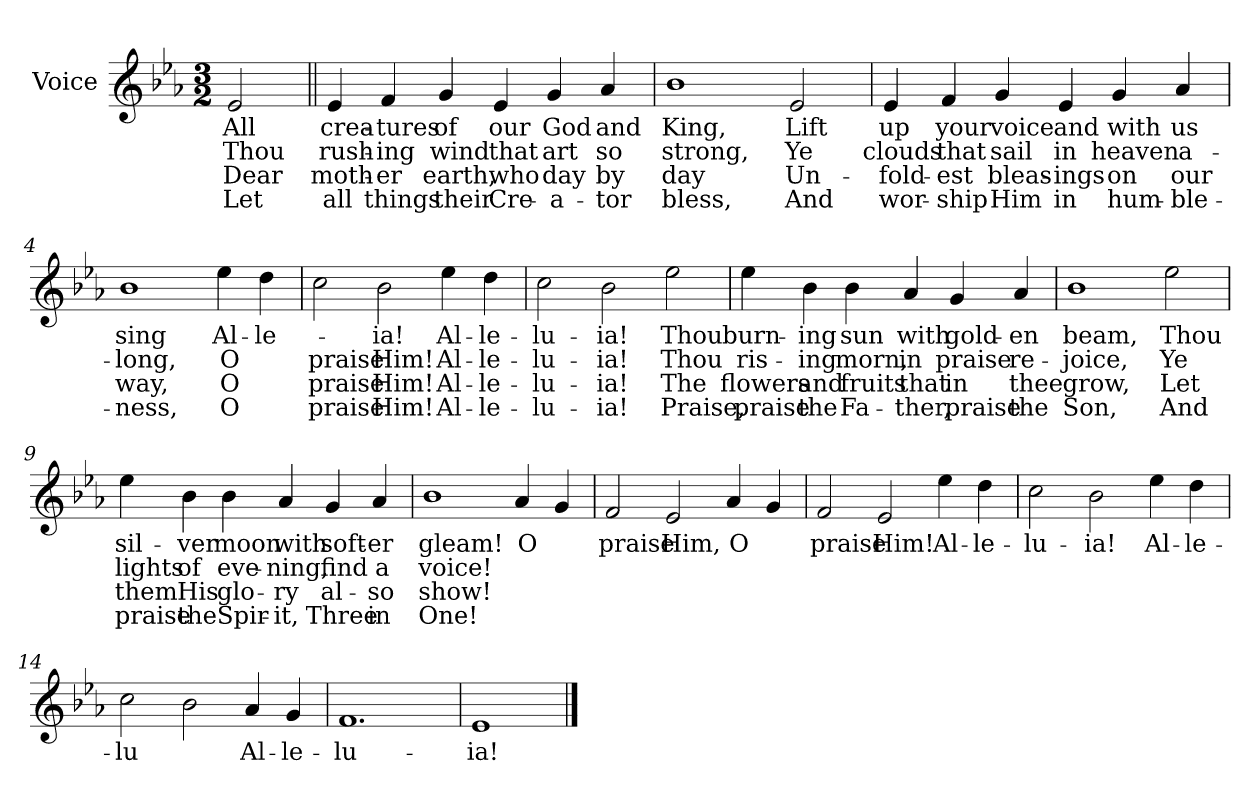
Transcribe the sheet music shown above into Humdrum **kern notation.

**kern	**text	**text	**text	**text
*part1	*part1	*part1	*part1	*part1
*staff1	*staff1	*staff1	*staff1	*staff1
*I"Voice	*	*	*	*
*I'V.	*	*	*	*
*clefG2	*	*	*	*
*k[b-e-a-]	*	*	*	*
*E-:	*	*	*	*
*M3/2	*	*	*	*
=0X0	=0X0	=0X0	=0X0	=0X0
!	!LO:LY:b	!LO:LY:b	!LO:LY:b	!LO:LY:b
2e-/	All	Thou	Dear	Let
=1||	=1||	=1||	=1||	=1||
!	!LO:LY:b	!LO:LY:b	!LO:LY:b	!LO:LY:b
4e-/	crea-	rush-	moth-	all
!	!LO:LY:b	!LO:LY:b	!LO:LY:b	!LO:LY:b
4f/	-tures	-ing	-er	things
!	!LO:LY:b	!LO:LY:b	!LO:LY:b	!LO:LY:b
4g/	of	wind	earth,	their
!	!LO:LY:b	!LO:LY:b	!LO:LY:b	!LO:LY:b
4e-/	our	that	who	Cre-
!	!LO:LY:b	!LO:LY:b	!LO:LY:b	!LO:LY:b
4g/	God	art	day	-a-
!	!LO:LY:b	!LO:LY:b	!LO:LY:b	!LO:LY:b
4a-/	and	so	by	-tor
=2	=2	=2	=2	=2
!	!LO:LY:b	!LO:LY:b	!LO:LY:b	!LO:LY:b
1b-	King,	strong,	day	bless,
!	!LO:LY:b	!LO:LY:b	!LO:LY:b	!LO:LY:b
2e-/	Lift	Ye	Un-	And
=3	=3	=3	=3	=3
!	!LO:LY:b	!LO:LY:b	!LO:LY:b	!LO:LY:b
4e-/	up	clouds	-fold-	wor-
!	!LO:LY:b	!LO:LY:b	!LO:LY:b	!LO:LY:b
4f/	your	that	-est	-ship
!	!LO:LY:b	!LO:LY:b	!LO:LY:b	!LO:LY:b
4g/	voice	sail	bleas-	Him
!	!LO:LY:b	!LO:LY:b	!LO:LY:b	!LO:LY:b
4e-/	and	in	ings	in
!	!LO:LY:b	!LO:LY:b	!LO:LY:b	!LO:LY:b
4g/	with	heaven	on	hum-
!	!LO:LY:b	!LO:LY:b	!LO:LY:b	!LO:LY:b
4a-/	us	a-	our	-ble-
!!LO:LB:g=z
=4	=4	=4	=4	=4
!	!LO:LY:b	!LO:LY:b	!LO:LY:b	!LO:LY:b
1b-	sing	-long,	way,	-ness,
!	!LO:LY:b	!LO:LY:b	!LO:LY:b	!LO:LY:b
4ee-\	Al-	O	O	O
!	!LO:LY:b	!	!	!
4dd\	-le-	.	.	.
=5	=5	=5	=5	=5
!	!	!LO:LY:b	!LO:LY:b	!LO:LY:b
2cc\	.	praise	praise	praise
!	!LO:LY:b	!LO:LY:b	!LO:LY:b	!LO:LY:b
2b-\	ia!	Him!	Him!	Him!
!	!LO:LY:b	!LO:LY:b	!LO:LY:b	!LO:LY:b
4ee-\	Al-	Al-	Al-	Al-
!	!LO:LY:b	!LO:LY:b	!LO:LY:b	!LO:LY:b
4dd\	-le-	-le-	-le-	-le-
=6	=6	=6	=6	=6
!	!LO:LY:b	!LO:LY:b	!LO:LY:b	!LO:LY:b
2cc\	-lu-	-lu-	-lu-	-lu-
!	!LO:LY:b	!LO:LY:b	!LO:LY:b	!LO:LY:b
2b-\	-ia!	-ia!	-ia!	-ia!
!	!LO:LY:b	!LO:LY:b	!LO:LY:b	!LO:LY:b
2ee-\	Thou	Thou	The	Praise,
=7	=7	=7	=7	=7
!	!LO:LY:b	!LO:LY:b	!LO:LY:b	!LO:LY:b
4ee-\	burn-	ris-	flowers	praise
!	!LO:LY:b	!LO:LY:b	!LO:LY:b	!LO:LY:b
4b-\	-ing	-ing	and	the
!	!LO:LY:b	!LO:LY:b	!LO:LY:b	!LO:LY:b
4b-\	sun	morn,	fruits	Fa-
!	!LO:LY:b	!LO:LY:b	!LO:LY:b	!LO:LY:b
4a-/	with	in	that	ther,
!	!LO:LY:b	!LO:LY:b	!LO:LY:b	!LO:LY:b
4g/	gold-	praise	in	praise
!	!LO:LY:b	!LO:LY:b	!LO:LY:b	!LO:LY:b
4a-/	-en	re-	thee	the
!!LO:LB:g=z
=8	=8	=8	=8	=8
!	!LO:LY:b	!LO:LY:b	!LO:LY:b	!LO:LY:b
1b-	beam,	joice,	grow,	Son,
!	!LO:LY:b	!LO:LY:b	!LO:LY:b	!LO:LY:b
2ee-\	Thou	Ye	Let	And
=9	=9	=9	=9	=9
!	!LO:LY:b	!LO:LY:b	!LO:LY:b	!LO:LY:b
4ee-\	sil-	lights	them	praise
!	!LO:LY:b	!LO:LY:b	!LO:LY:b	!LO:LY:b
4b-\	-ver	of	His	the
!	!LO:LY:b	!LO:LY:b	!LO:LY:b	!LO:LY:b
4b-\	moon	eve-	glo-	Spir-
!	!LO:LY:b	!LO:LY:b	!LO:LY:b	!LO:LY:b
4a-/	with	-ning,	-ry	it,
!	!LO:LY:b	!LO:LY:b	!LO:LY:b	!LO:LY:b
4g/	soft-	find	al-	Three
!	!LO:LY:b	!LO:LY:b	!LO:LY:b	!LO:LY:b
4a-/	-er	a	-so	in
=10	=10	=10	=10	=10
!	!LO:LY:b	!LO:LY:b	!LO:LY:b	!LO:LY:b
1b-	gleam!	voice!	show!	One!
!	!LO:LY:b	!	!	!
4a-/	O	.	.	.
4g/	.	.	.	.
!!LO:LB:g=z
=11	=11	=11	=11	=11
!	!LO:LY:b	!	!	!
2f/	praise	.	.	.
!	!LO:LY:b	!	!	!
2e-/	Him,	.	.	.
!	!LO:LY:b	!	!	!
4a-/	O	.	.	.
4g/	.	.	.	.
=12	=12	=12	=12	=12
!	!LO:LY:b	!	!	!
2f/	praise	.	.	.
!	!LO:LY:b	!	!	!
2e-/	Him!	.	.	.
!	!LO:LY:b	!	!	!
4ee-\	Al-	.	.	.
!	!LO:LY:b	!	!	!
4dd\	-le-	.	.	.
=13	=13	=13	=13	=13
!	!LO:LY:b	!	!	!
2cc\	-lu-	.	.	.
!	!LO:LY:b	!	!	!
2b-\	-ia!	.	.	.
!	!LO:LY:b	!	!	!
4ee-\	Al-	.	.	.
!	!LO:LY:b	!	!	!
4dd\	-le-	.	.	.
!!LO:LB:g=z
=14	=14	=14	=14	=14
!	!LO:LY:b	!	!	!
2cc\	lu	.	.	.
2b-\	.	.	.	.
!	!LO:LY:b	!	!	!
4a-/	-Al-	.	.	.
!	!LO:LY:b	!	!	!
4g/	-le-	.	.	.
=15	=15	=15	=15	=15
!	!LO:LY:b	!	!	!
1.f	-lu-	.	.	.
=16	=16	=16	=16	=16
!	!LO:LY:b	!	!	!
1e-	-ia!	.	.	.
==	==	==	==	==
*-	*-	*-	*-	*-
